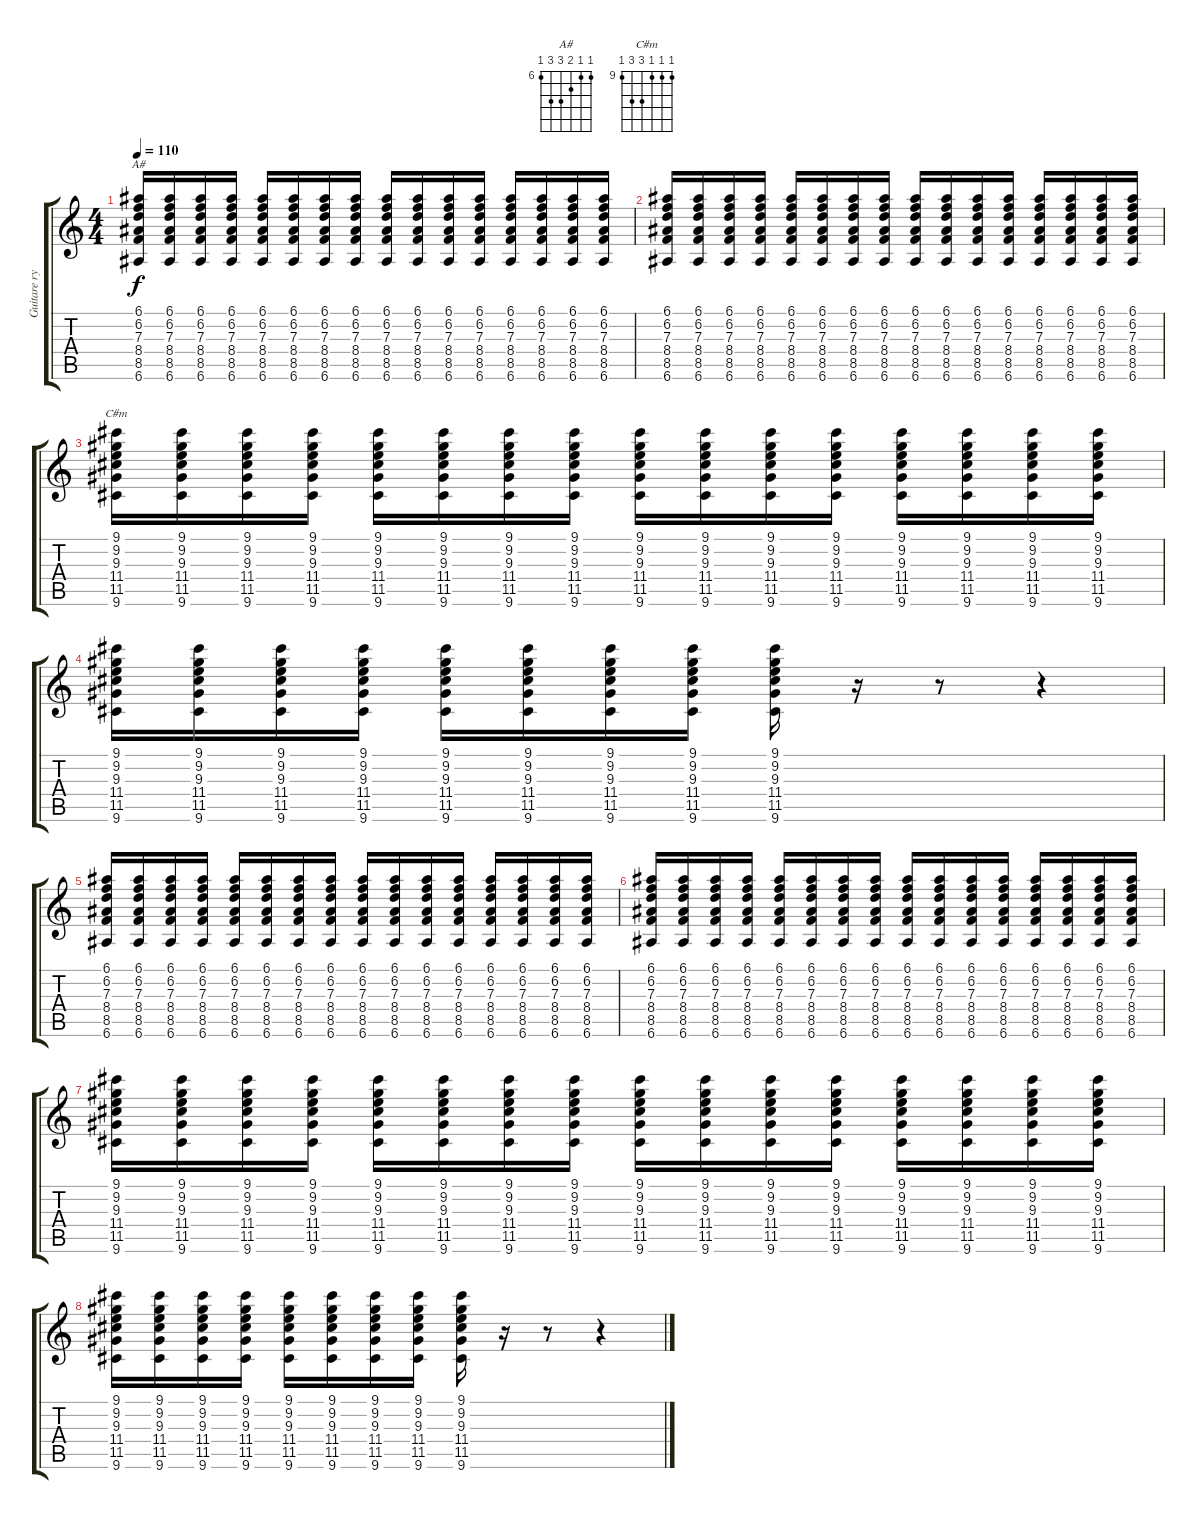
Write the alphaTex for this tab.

\track ("Guitare rythmique" "Guitare ry") {instrument electricguitarjazz}
\staff {score tabs}
\tuning (E4 B3 G3 D3 A2 E2) {hide}
\chord ("A#" 6 6 7 8 8 6) {firstfret 6}
\chord ("C#m" 9 9 9 11 11 9) {firstfret 9}
\ts (4 4)
\tempo 110
\clef g2
\ks c
(6.1 6.2 7.3 8.4 8.5 6.6).16{ch "A#" dy f} (6.1 6.2 7.3 8.4 8.5 6.6).16 (6.1 6.2 7.3 8.4 8.5 6.6).16 (6.1 6.2 7.3 8.4 8.5 6.6).16 (6.1 6.2 7.3 8.4 8.5 6.6).16 (6.1 6.2 7.3 8.4 8.5 6.6).16 (6.1 6.2 7.3 8.4 8.5 6.6).16 (6.1 6.2 7.3 8.4 8.5 6.6).16 (6.1 6.2 7.3 8.4 8.5 6.6).16 (6.1 6.2 7.3 8.4 8.5 6.6).16 (6.1 6.2 7.3 8.4 8.5 6.6).16 (6.1 6.2 7.3 8.4 8.5 6.6).16 (6.1 6.2 7.3 8.4 8.5 6.6).16 (6.1 6.2 7.3 8.4 8.5 6.6).16 (6.1 6.2 7.3 8.4 8.5 6.6).16 (6.1 6.2 7.3 8.4 8.5 6.6).16 |
(6.1 6.2 7.3 8.4 8.5 6.6).16 (6.1 6.2 7.3 8.4 8.5 6.6).16 (6.1 6.2 7.3 8.4 8.5 6.6).16 (6.1 6.2 7.3 8.4 8.5 6.6).16 (6.1 6.2 7.3 8.4 8.5 6.6).16 (6.1 6.2 7.3 8.4 8.5 6.6).16 (6.1 6.2 7.3 8.4 8.5 6.6).16 (6.1 6.2 7.3 8.4 8.5 6.6).16 (6.1 6.2 7.3 8.4 8.5 6.6).16 (6.1 6.2 7.3 8.4 8.5 6.6).16 (6.1 6.2 7.3 8.4 8.5 6.6).16 (6.1 6.2 7.3 8.4 8.5 6.6).16 (6.1 6.2 7.3 8.4 8.5 6.6).16 (6.1 6.2 7.3 8.4 8.5 6.6).16 (6.1 6.2 7.3 8.4 8.5 6.6).16 (6.1 6.2 7.3 8.4 8.5 6.6).16 |
(9.1 9.2 9.3 11.4 11.5 9.6).16{ch "C#m"} (9.1 9.2 9.3 11.4 11.5 9.6).16 (9.1 9.2 9.3 11.4 11.5 9.6).16 (9.1 9.2 9.3 11.4 11.5 9.6).16 (9.1 9.2 9.3 11.4 11.5 9.6).16 (9.1 9.2 9.3 11.4 11.5 9.6).16 (9.1 9.2 9.3 11.4 11.5 9.6).16 (9.1 9.2 9.3 11.4 11.5 9.6).16 (9.1 9.2 9.3 11.4 11.5 9.6).16 (9.1 9.2 9.3 11.4 11.5 9.6).16 (9.1 9.2 9.3 11.4 11.5 9.6).16 (9.1 9.2 9.3 11.4 11.5 9.6).16 (9.1 9.2 9.3 11.4 11.5 9.6).16 (9.1 9.2 9.3 11.4 11.5 9.6).16 (9.1 9.2 9.3 11.4 11.5 9.6).16 (9.1 9.2 9.3 11.4 11.5 9.6).16 |
(9.1 9.2 9.3 11.4 11.5 9.6).16 (9.1 9.2 9.3 11.4 11.5 9.6).16 (9.1 9.2 9.3 11.4 11.5 9.6).16 (9.1 9.2 9.3 11.4 11.5 9.6).16 (9.1 9.2 9.3 11.4 11.5 9.6).16 (9.1 9.2 9.3 11.4 11.5 9.6).16 (9.1 9.2 9.3 11.4 11.5 9.6).16 (9.1 9.2 9.3 11.4 11.5 9.6).16 (9.1 9.2 9.3 11.4 11.5 9.6).16 r.16 r.8 r.4 |
(6.1 6.2 7.3 8.4 8.5 6.6).16 (6.1 6.2 7.3 8.4 8.5 6.6).16 (6.1 6.2 7.3 8.4 8.5 6.6).16 (6.1 6.2 7.3 8.4 8.5 6.6).16 (6.1 6.2 7.3 8.4 8.5 6.6).16 (6.1 6.2 7.3 8.4 8.5 6.6).16 (6.1 6.2 7.3 8.4 8.5 6.6).16 (6.1 6.2 7.3 8.4 8.5 6.6).16 (6.1 6.2 7.3 8.4 8.5 6.6).16 (6.1 6.2 7.3 8.4 8.5 6.6).16 (6.1 6.2 7.3 8.4 8.5 6.6).16 (6.1 6.2 7.3 8.4 8.5 6.6).16 (6.1 6.2 7.3 8.4 8.5 6.6).16 (6.1 6.2 7.3 8.4 8.5 6.6).16 (6.1 6.2 7.3 8.4 8.5 6.6).16 (6.1 6.2 7.3 8.4 8.5 6.6).16 |
(6.1 6.2 7.3 8.4 8.5 6.6).16 (6.1 6.2 7.3 8.4 8.5 6.6).16 (6.1 6.2 7.3 8.4 8.5 6.6).16 (6.1 6.2 7.3 8.4 8.5 6.6).16 (6.1 6.2 7.3 8.4 8.5 6.6).16 (6.1 6.2 7.3 8.4 8.5 6.6).16 (6.1 6.2 7.3 8.4 8.5 6.6).16 (6.1 6.2 7.3 8.4 8.5 6.6).16 (6.1 6.2 7.3 8.4 8.5 6.6).16 (6.1 6.2 7.3 8.4 8.5 6.6).16 (6.1 6.2 7.3 8.4 8.5 6.6).16 (6.1 6.2 7.3 8.4 8.5 6.6).16 (6.1 6.2 7.3 8.4 8.5 6.6).16 (6.1 6.2 7.3 8.4 8.5 6.6).16 (6.1 6.2 7.3 8.4 8.5 6.6).16 (6.1 6.2 7.3 8.4 8.5 6.6).16 |
(9.1 9.2 9.3 11.4 11.5 9.6).16 (9.1 9.2 9.3 11.4 11.5 9.6).16 (9.1 9.2 9.3 11.4 11.5 9.6).16 (9.1 9.2 9.3 11.4 11.5 9.6).16 (9.1 9.2 9.3 11.4 11.5 9.6).16 (9.1 9.2 9.3 11.4 11.5 9.6).16 (9.1 9.2 9.3 11.4 11.5 9.6).16 (9.1 9.2 9.3 11.4 11.5 9.6).16 (9.1 9.2 9.3 11.4 11.5 9.6).16 (9.1 9.2 9.3 11.4 11.5 9.6).16 (9.1 9.2 9.3 11.4 11.5 9.6).16 (9.1 9.2 9.3 11.4 11.5 9.6).16 (9.1 9.2 9.3 11.4 11.5 9.6).16 (9.1 9.2 9.3 11.4 11.5 9.6).16 (9.1 9.2 9.3 11.4 11.5 9.6).16 (9.1 9.2 9.3 11.4 11.5 9.6).16 |
(9.1 9.2 9.3 11.4 11.5 9.6).16 (9.1 9.2 9.3 11.4 11.5 9.6).16 (9.1 9.2 9.3 11.4 11.5 9.6).16 (9.1 9.2 9.3 11.4 11.5 9.6).16 (9.1 9.2 9.3 11.4 11.5 9.6).16 (9.1 9.2 9.3 11.4 11.5 9.6).16 (9.1 9.2 9.3 11.4 11.5 9.6).16 (9.1 9.2 9.3 11.4 11.5 9.6).16 (9.1 9.2 9.3 11.4 11.5 9.6).16 r.16 r.8 r.4
